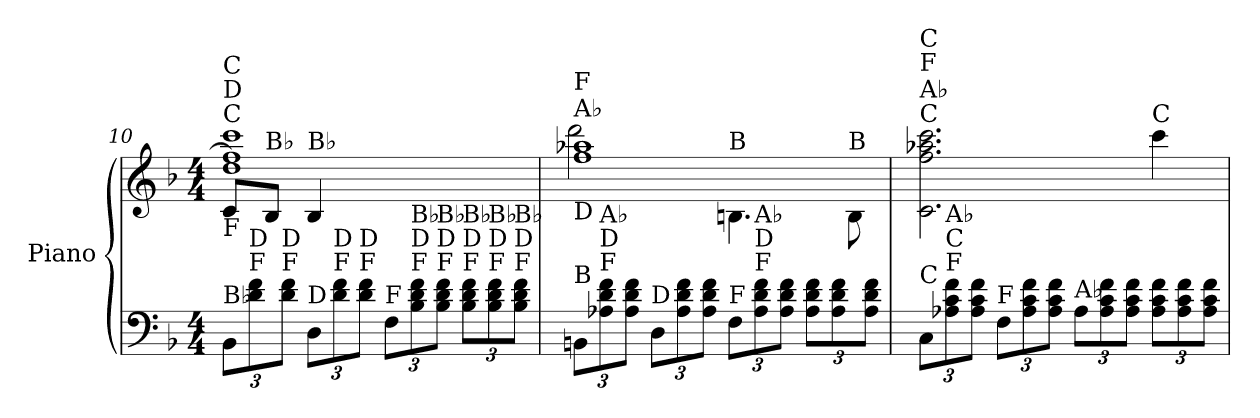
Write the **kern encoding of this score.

**kern	**kern
*part1	*part1
*staff2	*staff1
*I"Piano	*
*I'Pno.	*
!!LO:LB:g=z
*clefF4	*clefG2
*k[b-]	*k[b-]
*M4/4	*M4/4
*Xbrackettup	*
=10	=10
*	*^
*	*	*^
!	!LO:TX:a:t=C	!	!
!	!LO:TX:a:t=D	!	!
!	!LO:TX:b:t=F	!	!
!	!LO:TX:a:t=C	!	!
!LO:TX:a:t=B♭	!	!	!
12BB-\L	1dd 1ccc	1ff]	8c/L
!LO:TX:a:t=F	!	!	!
!LO:TX:a:t=D	!	!	!
12d\ 12f\	.	.	.
!	!	!	!LO:TX:a:t=B♭
.	.	.	8B-/J
!LO:TX:a:t=F	!	!	!
!LO:TX:a:t=D	!	!	!
12d\ 12f\J	.	.	.
!	!	!	!LO:TX:a:t=B♭
!LO:TX:a:t=D	!	!	!
12D\L	.	.	4B-/
!LO:TX:a:t=F	!	!	!
!LO:TX:a:t=D	!	!	!
12d\ 12f\	.	.	.
!LO:TX:a:t=F	!	!	!
!LO:TX:a:t=D	!	!	!
12d\ 12f\J	.	.	.
!LO:TX:a:t=F	!	!	!
12F\L	.	.	2ryy
!LO:TX:a:t=F	!	!	!
!LO:TX:a:t=D	!	!	!
!LO:TX:a:t=B♭	!	!	!
12B-\ 12d\ 12f\	.	.	.
!LO:TX:a:t=F	!	!	!
!LO:TX:a:t=D	!	!	!
!LO:TX:a:t=B♭	!	!	!
12B-\ 12d\ 12f\J	.	.	.
!LO:TX:a:t=F	!	!	!
!LO:TX:a:t=D	!	!	!
!LO:TX:a:t=B♭	!	!	!
12B-\ 12d\ 12f\L	.	.	.
!LO:TX:a:t=F	!	!	!
!LO:TX:a:t=D	!	!	!
!LO:TX:a:t=B♭	!	!	!
12B-\ 12d\ 12f\	.	.	.
!LO:TX:a:t=F	!	!	!
!LO:TX:a:t=D	!	!	!
!LO:TX:a:t=B♭	!	!	!
12B-\ 12d\ 12f\J	.	.	.
*	*	*v	*v
!!LO:LB:g=z
=11	=11	=11
!	!LO:TX:a:t=A♭	!
!	!LO:TX:a:t=F	!
!	!LO:TX:b:t=D	!
!LO:TX:a:t=B	!	!
12BBn\L	1ff 1aa-X	2ddd\
!LO:TX:a:t=F	!	!
!LO:TX:a:t=D	!	!
!LO:TX:a:t=A♭	!	!
12A-X\ 12d\ 12f\	.	.
12A-\ 12d\ 12f\J	.	.
!LO:TX:a:t=D	!	!
12D\L	.	.
12A-\ 12d\ 12f\	.	.
12A-\ 12d\ 12f\J	.	.
!	!	!LO:TX:a:t=B
!LO:TX:a:t=F	!	!
12F\L	.	4.Bn\
!LO:TX:a:t=F	!	!
!LO:TX:a:t=D	!	!
!LO:TX:a:t=A♭	!	!
12A-\ 12d\ 12f\	.	.
12A-\ 12d\ 12f\J	.	.
12A-\ 12d\ 12f\L	.	.
12A-\ 12d\ 12f\	.	.
!	!	!LO:TX:a:t=B
.	.	8B\
12A-\ 12d\ 12f\J	.	.
*	*v	*v
!!LO:LB:g=z
=12	=12
!	!LO:TX:a:t=C
!	!LO:TX:a:t=A♭
!	!LO:TX:a:t=F
!	!LO:TX:a:t=C
!LO:TX:a:t=C	!
12C\L	2.c\ 2.ff\ 2.aa-X\ 2.ccc\
!LO:TX:a:t=F	!
!LO:TX:a:t=C	!
!LO:TX:a:t=A♭	!
12A-X\ 12c\ 12f\	.
12A-\ 12c\ 12f\J	.
!LO:TX:a:t=F	!
12F\L	.
12A-\ 12c\ 12f\	.
12A-\ 12c\ 12f\J	.
!LO:TX:a:t=A♭	!
12A-\L	.
12A-\ 12c\ 12f\	.
12A-\ 12c\ 12f\J	.
!	!LO:TX:a:t=C
12A-\ 12c\ 12f\L	4ccc\
12A-\ 12c\ 12f\	.
12A-\ 12c\ 12f\J	.
=	=
*-	*-
